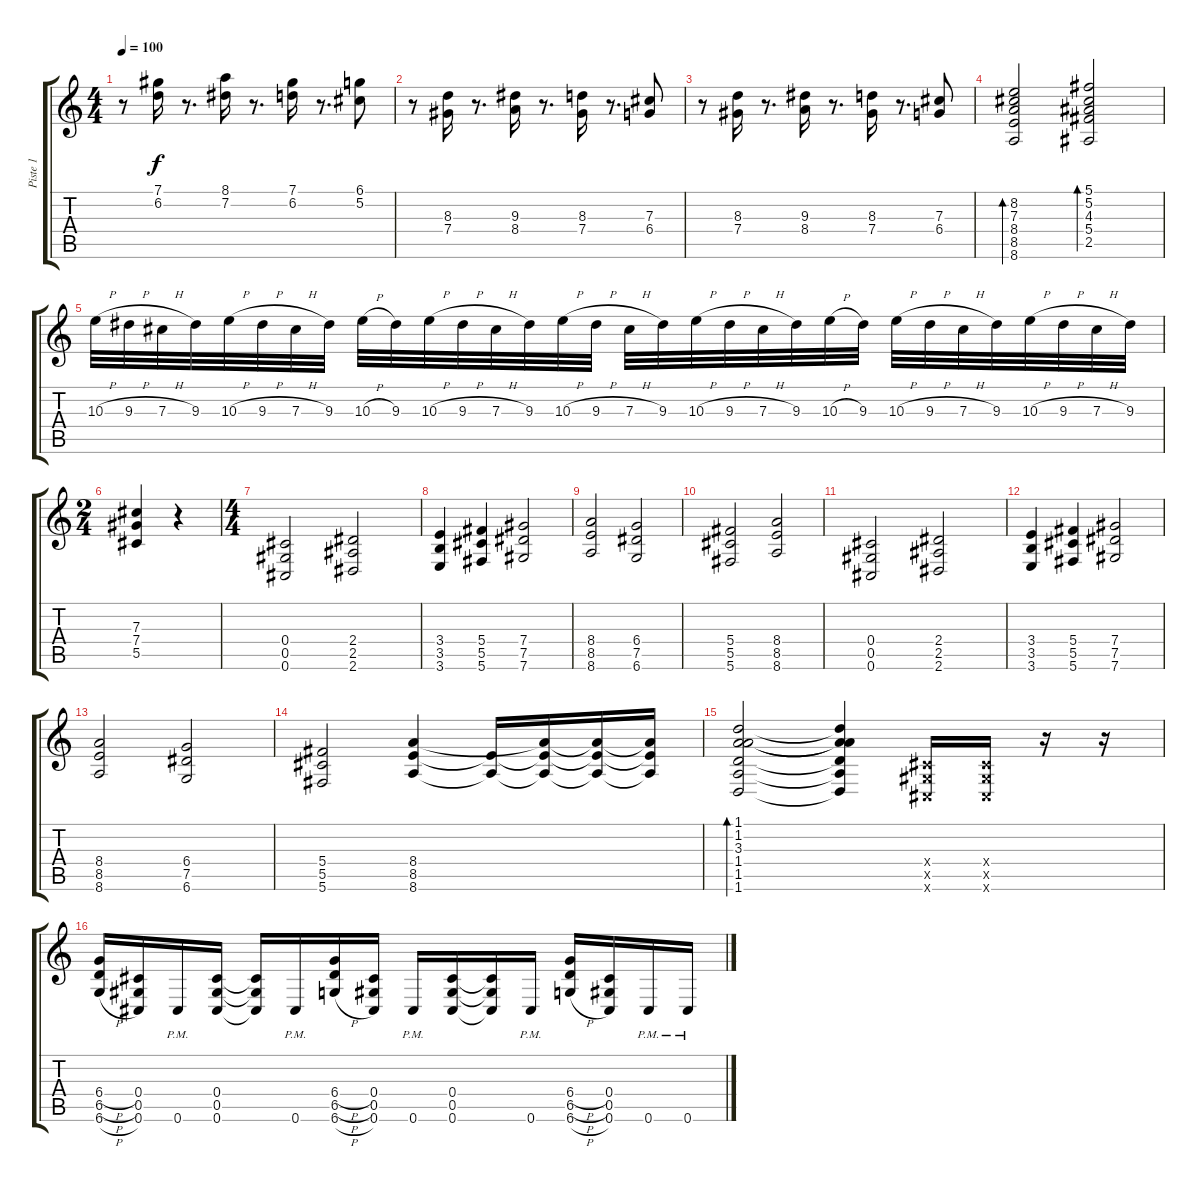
\track ("Piste 1" "Piste 1") {instrument distortionguitar}
\staff {score tabs}
\tuning (Db4 Ab3 Gb3 Db3 Ab2 Db2) {hide}
\ts (4 4)
\tempo 100
\clef g2
\ks c
r.8{dy f} (7.1 6.2).16 r.8{d} (8.1 7.2).16 r.8{d} (7.1 6.2).16 r.8{d} (6.1 5.2).8 |
r.8 (8.3 7.4).16 r.8{d} (9.3 8.4).16 r.8{d} (8.3 7.4).16 r.8{d} (7.3 6.4).8 |
r.8 (8.3 7.4).16 r.8{d} (9.3 8.4).16 r.8{d} (8.3 7.4).16 r.8{d} (7.3 6.4).8 |
(8.2 7.3 8.4 8.5 8.6).2{bd 120} (5.1 5.2 4.3 5.4 2.5).2{bd 120} |
10.3{h}.32{instrument overdrivenguitar} 9.3{h}.32 7.3{h}.32 9.3.32 10.3{h}.32 9.3{h}.32 7.3{h}.32 9.3.32 10.3{h}.32 9.3.32 10.3{h}.32 9.3{h}.32 7.3{h}.32 9.3.32 10.3{h}.32 9.3{h}.32 7.3{h}.32 9.3.32 10.3{h}.32 9.3{h}.32 7.3{h}.32 9.3.32 10.3{h}.32 9.3.32 10.3{h}.32 9.3{h}.32 7.3{h}.32 9.3.32 10.3{h}.32 9.3{h}.32 7.3{h}.32 9.3.32 |
\ts (2 4)
(7.3 7.4 5.5).4{instrument distortionguitar} r.4 |
\ts (4 4)
(0.4 0.5 0.6).2 (2.4 2.5 2.6).2 |
(3.4 3.5 3.6).4 (5.4 5.5 5.6).4 (7.4 7.5 7.6).2 |
(8.4 8.5 8.6).2 (6.4 7.5 6.6).2 |
(5.4 5.5 5.6).2 (8.4 8.5 8.6).2 |
(0.4 0.5 0.6).2 (2.4 2.5 2.6).2 |
(3.4 3.5 3.6).4 (5.4 5.5 5.6).4 (7.4 7.5 7.6).2 |
(8.4 8.5 8.6).2 (6.4 7.5 6.6).2 |
(5.4 5.5 5.6).2 (8.4 8.5 8.6).4 (8.5{t} 8.6{t}).16 (8.4{t} 8.5{t} 8.6{t}).16 (8.4{t} 8.5{t} 8.6{t}).16 (8.4{t} 8.5{t} 8.6{t}).16 |
(1.1 1.2 3.3 1.4 1.5 1.6).2{bd 120} (1.1{t} 1.2{t} 3.3{t} 1.4{t} 1.5{t} 1.6{t}).4 (0.4{x} 0.5{x} 0.6{x}).16 (0.4{x} 0.5{x} 0.6{x}).16 r.16 r.16 |
(6.4{h} 6.5{h} 6.6{h}).16 (0.4 0.5 0.6).16 0.6{pm}.16 (0.4 0.5 0.6).16 (0.4{t} 0.5{t} 0.6{t}).16 0.6{pm}.16 (6.4{h} 6.5{h} 6.6{h}).16 (0.4 0.5 0.6).16 0.6{pm}.16 (0.4 0.5 0.6).16 (0.4{t} 0.5{t} 0.6{t}).16 0.6{pm}.16 (6.4{h} 6.5{h} 6.6{h}).16 (0.4 0.5 0.6).16 0.6{pm}.16 0.6{pm}.16
